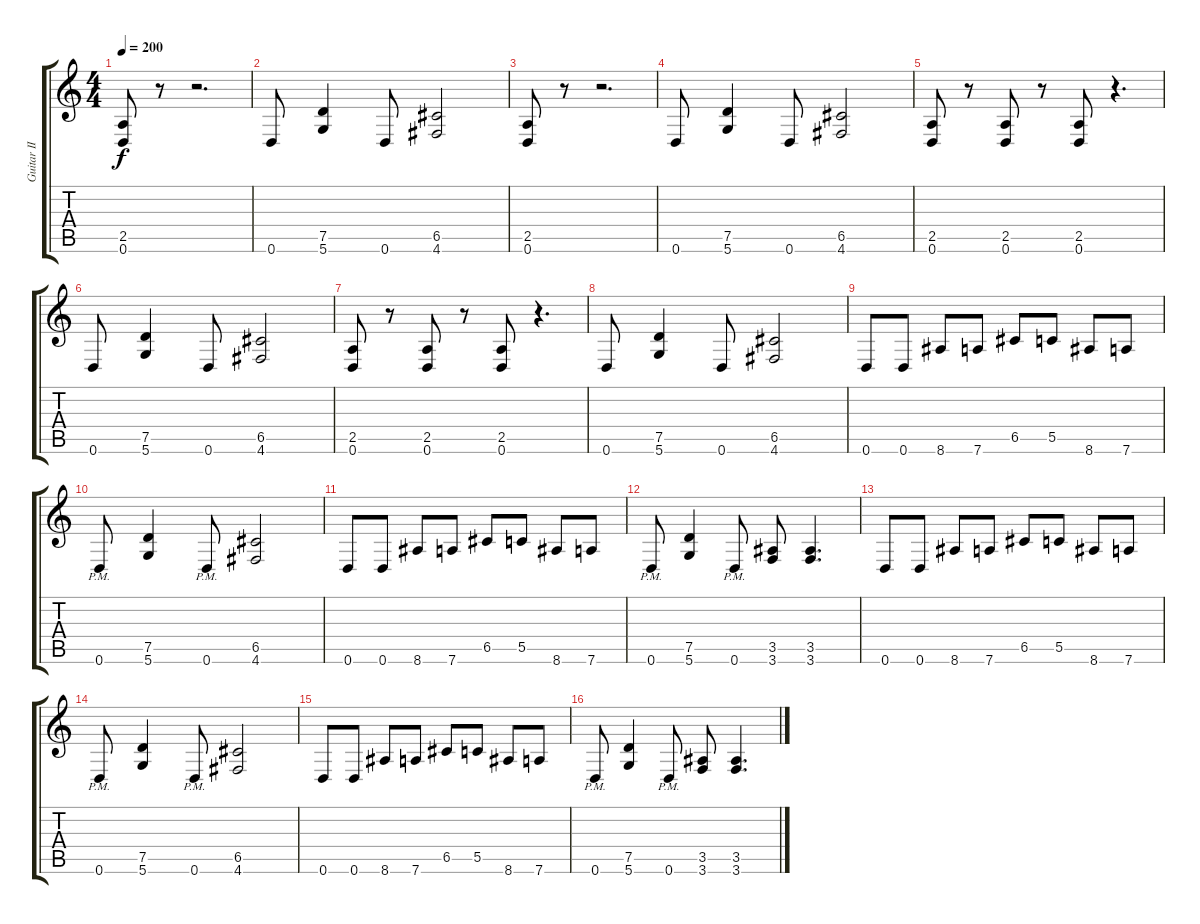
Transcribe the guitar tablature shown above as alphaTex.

\track ("Guitar II" "Guitar II") {instrument distortionguitar}
\staff {score tabs}
\tuning (D4 A3 F3 C3 G2 D2) {hide}
\ts (4 4)
\tempo 200
\clef g2
\ks c
(2.5 0.6).8{dy f} r.8 r.2{d} |
0.6.8 (7.5 5.6).4 0.6.8 (6.5 4.6).2 |
(2.5 0.6).8 r.8 r.2{d} |
0.6.8 (7.5 5.6).4 0.6.8 (6.5 4.6).2 |
(2.5 0.6).8 r.8 (2.5 0.6).8 r.8 (2.5 0.6).8 r.4{d} |
0.6.8 (7.5 5.6).4 0.6.8 (6.5 4.6).2 |
(2.5 0.6).8 r.8 (2.5 0.6).8 r.8 (2.5 0.6).8 r.4{d} |
0.6.8 (7.5 5.6).4 0.6.8 (6.5 4.6).2 |
0.6.8 0.6.8 8.6.8 7.6.8 6.5.8 5.5.8 8.6.8 7.6.8 |
0.6{pm}.8 (7.5 5.6).4 0.6{pm}.8 (6.5 4.6).2 |
0.6.8 0.6.8 8.6.8 7.6.8 6.5.8 5.5.8 8.6.8 7.6.8 |
0.6{pm}.8 (7.5 5.6).4 0.6{pm}.8 (3.5 3.6).8 (3.5 3.6).4{d} |
0.6.8 0.6.8 8.6.8 7.6.8 6.5.8 5.5.8 8.6.8 7.6.8 |
0.6{pm}.8 (7.5 5.6).4 0.6{pm}.8 (6.5 4.6).2 |
0.6.8 0.6.8 8.6.8 7.6.8 6.5.8 5.5.8 8.6.8 7.6.8 |
0.6{pm}.8 (7.5 5.6).4 0.6{pm}.8 (3.5 3.6).8 (3.5 3.6).4{d}
